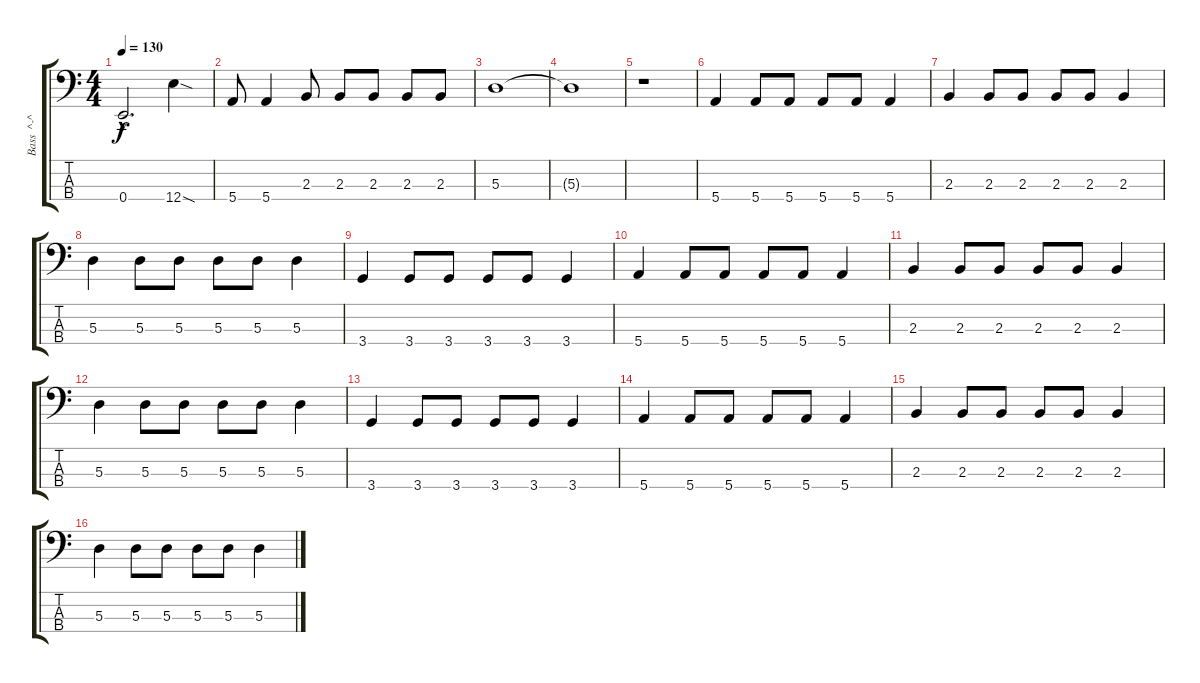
\track ("Bass  ^-^" "Bass  ^-^") {instrument electricbassfinger}
\staff {score tabs}
\tuning (G2 D2 A1 E1) {hide}
\ts (4 4)
\tempo 130
\clef f4
\ks c
0.4{hac t}.2{d dy f} 12.4{sod}.4 |
5.4.8 5.4.4 2.3.8 2.3.8 2.3.8 2.3.8 2.3.8 |
5.3.1 |
5.3{t}.1 |
r.1 |
5.4.4 5.4.8 5.4.8 5.4.8 5.4.8 5.4.4 |
2.3.4 2.3.8 2.3.8 2.3.8 2.3.8 2.3.4 |
5.3.4 5.3.8 5.3.8 5.3.8 5.3.8 5.3.4 |
3.4.4 3.4.8 3.4.8 3.4.8 3.4.8 3.4.4 |
5.4.4 5.4.8 5.4.8 5.4.8 5.4.8 5.4.4 |
2.3.4 2.3.8 2.3.8 2.3.8 2.3.8 2.3.4 |
5.3.4 5.3.8 5.3.8 5.3.8 5.3.8 5.3.4 |
3.4.4 3.4.8 3.4.8 3.4.8 3.4.8 3.4.4 |
5.4.4 5.4.8 5.4.8 5.4.8 5.4.8 5.4.4 |
2.3.4 2.3.8 2.3.8 2.3.8 2.3.8 2.3.4 |
5.3.4 5.3.8 5.3.8 5.3.8 5.3.8 5.3.4
